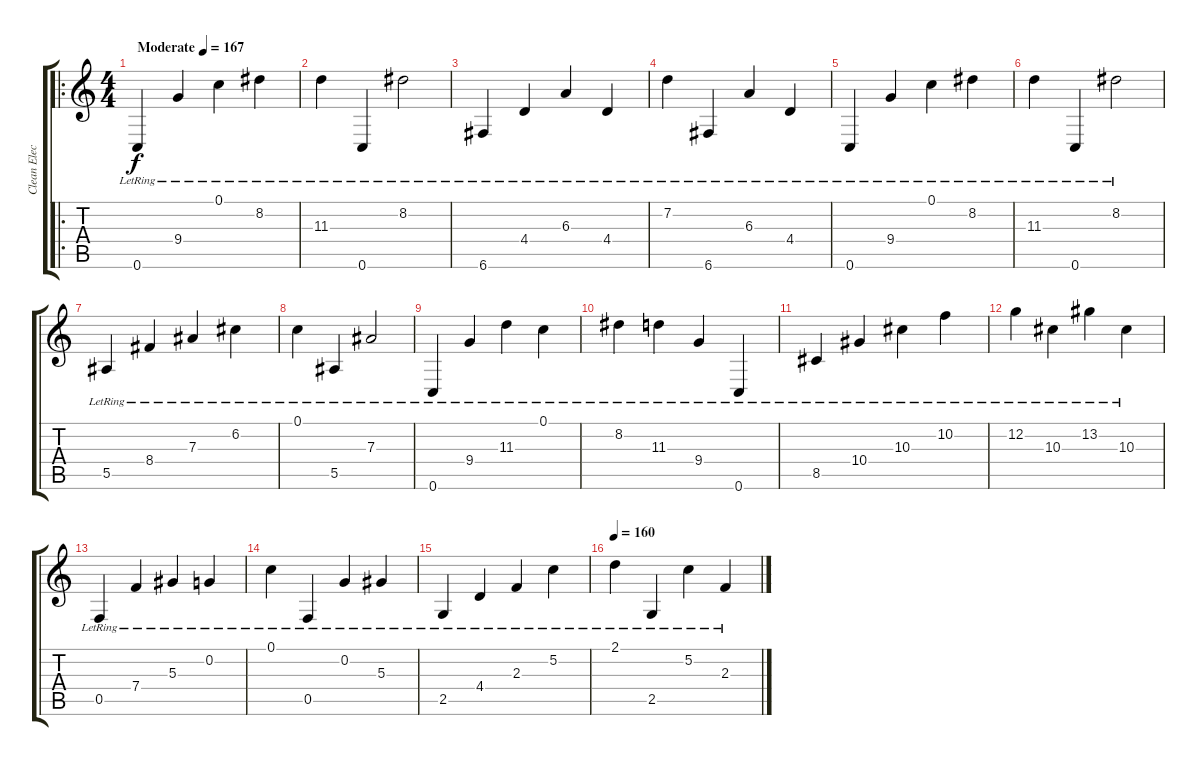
\track ("Clean Electric" "Clean Elec") {instrument electricguitarclean}
\staff {score tabs}
\tuning (C4 G3 Eb3 Bb2 F2 C2) {hide}
\ro
\ts (4 4)
\tempo (167 "Moderate")
\clef g2
\ks c
0.6{lr}.4{dy f instrument electricguitarclean} 9.4{lr}.4 0.1{lr}.4 8.2{lr}.4 |
11.3{lr}.4 0.6{lr}.4 8.2{lr}.2 |
6.6{lr}.4 4.4{lr}.4 6.3{lr}.4 4.4{lr}.4 |
7.2{lr}.4 6.6{lr}.4 6.3{lr}.4 4.4{lr}.4 |
0.6{lr}.4 9.4{lr}.4 0.1{lr}.4 8.2{lr}.4 |
11.3{lr}.4 0.6{lr}.4 8.2{lr}.2 |
5.5{lr}.4 8.4{lr}.4 7.3{lr}.4 6.2{lr}.4 |
0.1{lr}.4 5.5{lr}.4 7.3{lr}.2 |
0.6{lr}.4 9.4{lr}.4 11.3{lr}.4 0.1{lr}.4 |
8.2{lr}.4 11.3{lr}.4 9.4{lr}.4 0.6{lr}.4 |
8.5{lr}.4 10.4{lr}.4 10.3{lr}.4 10.2{lr}.4 |
12.2{lr}.4 10.3{lr}.4 13.2{lr}.4 10.3{lr}.4 |
0.5{lr}.4 7.4{lr}.4 5.3{lr}.4 0.2{lr}.4 |
0.1{lr}.4 0.5{lr}.4 0.2{lr}.4 5.3{lr}.4 |
2.5{lr}.4 4.4{lr}.4 2.3{lr}.4 5.2{lr}.4 |
\tempo 160
2.1{lr}.4 2.5{lr}.4 5.2{lr}.4 2.3{lr}.4
